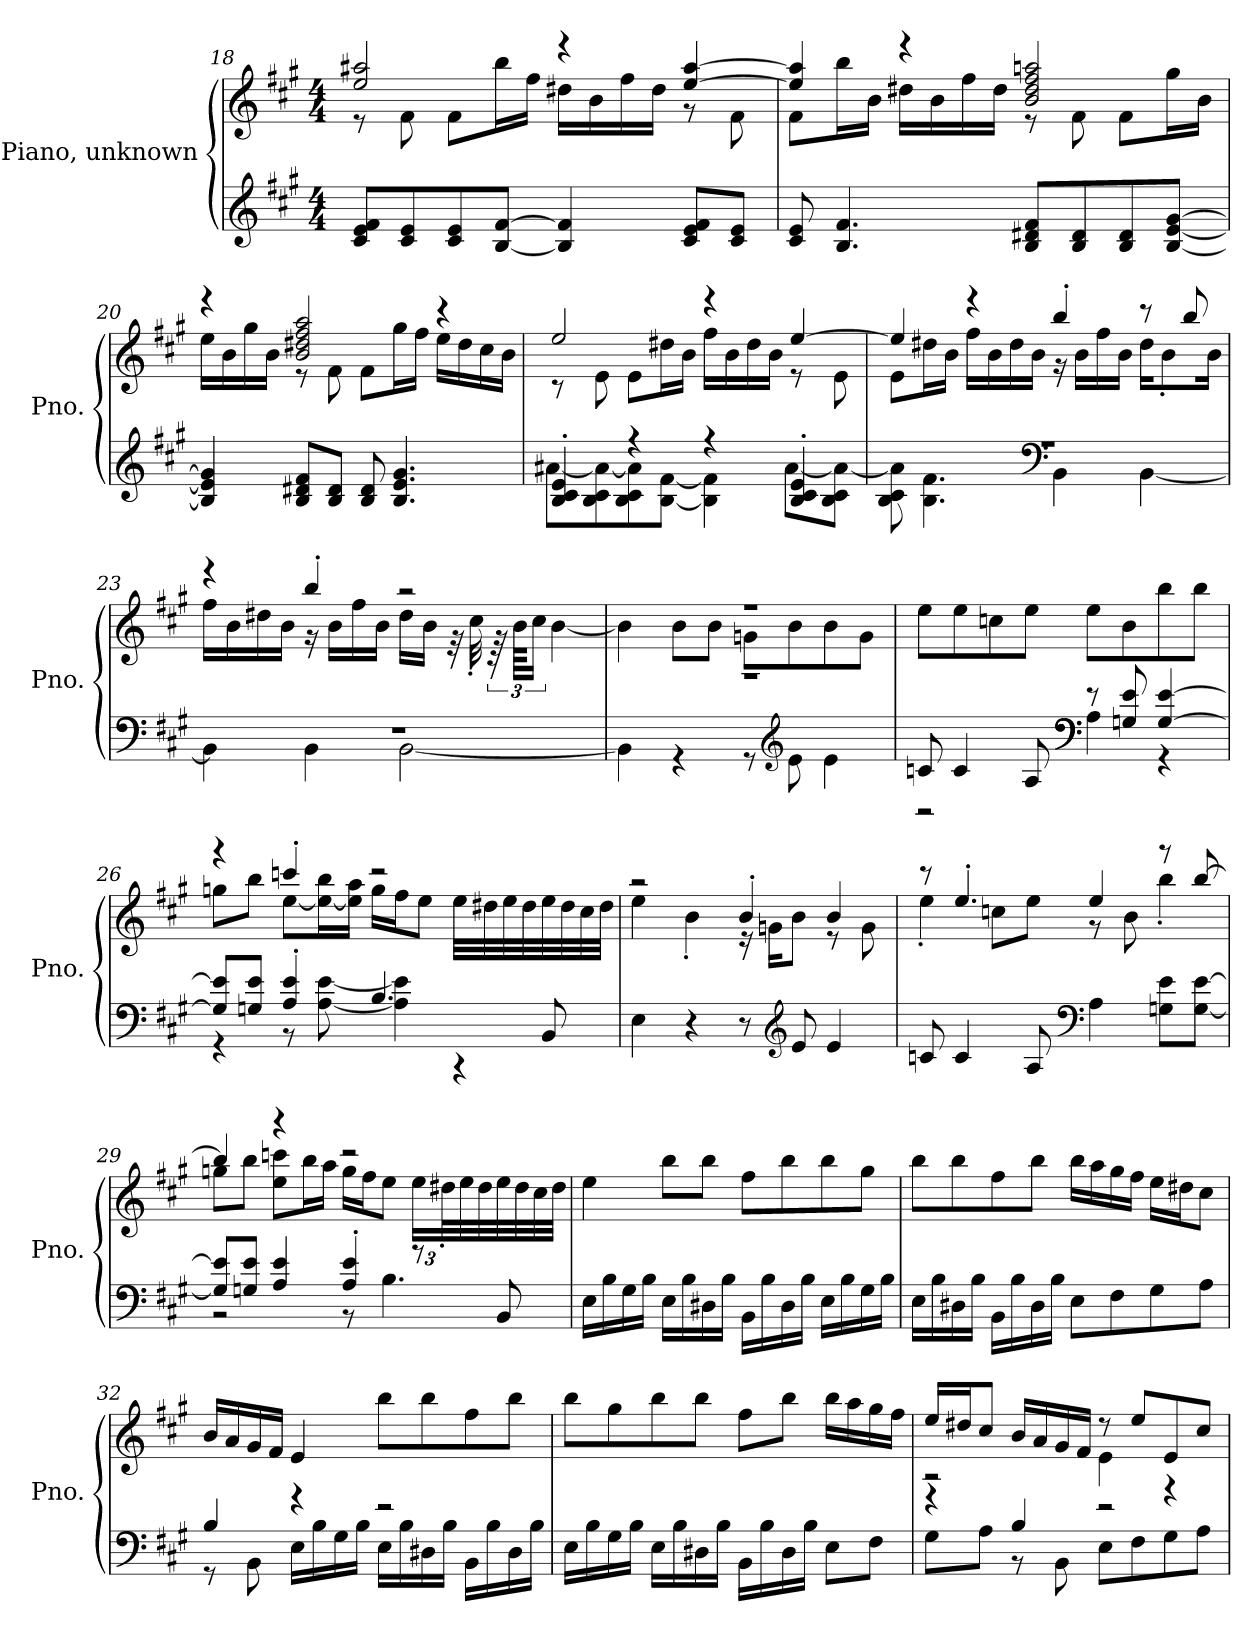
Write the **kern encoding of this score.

**kern	**kern
*part1	*part1
*staff2	*staff1
*I"Piano, unknown	*
*I'Pno.	*
*clefG2	*clefG2
*k[f#c#g#]	*k[f#c#g#]
*M4/4	*M4/4
=18	=18
*	*^
8c#/ 8e/ 8f#/L	2ee/ 2aa#X/	8r
8c#/ 8e/	.	8f#\
8c#/ 8e/	.	8f#\L
[8B/ [8f#/J	.	16bb\L
.	.	16ff#\JJ
4B/] 4f#/]	4r	16dd#X\LL
.	.	16b\
.	.	16ff#\
.	.	16dd#\JJ
8c#/ 8e/ 8f#/L	[4ee/ [4aa#/	8r
8c#/ 8e/J	.	8f#\
!!LO:LB:g=z	!!
=19	=19	=19
8c#/ 8e/	4ee/] 4aa#/]	8f#\L
4.B/ 4.f#/	.	16bb\L
.	.	16b\JJ
.	4r	16dd#X\LL
.	.	16b\
.	.	16ff#\
.	.	16dd#\JJ
8B/ 8d#X/ 8f#/L	2b/ 2dd#/ 2ff#/ 2aan/	8r
8B/ 8d#/	.	8f#\
8B/ 8d#/	.	8f#\L
[8B/ [8e/ [8g#/J	.	16gg#\L
.	.	16b\JJ
=20	=20	=20
4B/] 4e/] 4g#/]	4r	16ee\LL
.	.	16b\
.	.	16gg#\
.	.	16b\JJ
8B/ 8d#X/ 8f#/L	2b/ 2dd#X/ 2ff#/ 2aa/	8r
8B/ 8d#/J	.	8f#\
8B/ 8d#/	.	8f#\L
4.B/ 4.e/ 4.g#/	.	16gg#\L
.	.	16ff#\JJ
.	4r	16ee\LL
.	.	16dd#\
.	.	16cc#\
.	.	16b\JJ
!!LO:LB:g=z	!!
=21	=21	=21
*^	*	*
4B/' 4c#/' 4e/'	[8a#X\L	2ee/	8r
.	8B\ 8c#\ 8a#\_	.	8e\
4r	8B\ 8c#\ 8a#\]	.	8e\L
.	[8B\ [8f#\J	.	16dd#X\L
.	.	.	16b\JJ
4r	4B\] 4f#\]	4r	16ff#\LL
.	.	.	16b\
.	.	.	16dd#\
.	.	.	16b\JJ
4B/' 4c#/' 4e/'	[8a#\L	[4ee/	8r
.	8B\ 8c#\ 8a#\_J	.	8e\
=22	=22	=22	=22
1r	8B\ 8c#\ 8a#\]	4ee/]	8e\L
.	4.B\ 4.f#\	.	16dd#X\L
.	.	.	16b\JJ
.	.	4r	16ff#\LL
.	.	.	16b\
.	.	.	16dd#\
.	.	.	16b\JJ
*clefF4	*	*	*
.	4BB\	4bb'/	16r
.	.	.	16b\LL
.	.	.	16ff#\
.	.	.	16b\JJ
.	[4BB\	8r	16dd#\KL
.	.	.	8b'\
.	.	8bb/	.
.	.	.	16b\Jk
!!LO:LB:g=z	!!
=23	=23	=23	=23
1r	4BB\]	4r	16ff#\LL
.	.	.	16b\
.	.	.	16dd#X\
.	.	.	16b\JJ
.	4BB\	4bb'/	16r
.	.	.	16b\LL
.	.	.	16ff#\
.	.	.	16b\JJ
.	[2BB\	2r	16dd#\LL
.	.	.	16b\JJ
.	.	.	32r
.	.	.	32cc#'\
.	.	.	96r
.	.	.	96b\KKLL
.	.	.	24cc#\JJ
.	.	.	[4b\
=24	=24	=24	=24
1r	4BB\]	1r	4b\]
.	4r	.	8b\L
.	.	.	8b\J
.	8r	.	8gn\L
*clefG2	*	*	*
.	8e\	.	8b\
.	4e\	.	8b\
.	.	.	8g\J
*	*	*v	*v
=25	=25	=25
8cn/	2r	8ee\L
4c/	.	8ee\
.	.	8ccn\
8A/	.	8ee\J
*clefF4	*	*
8r	4A\	8ee\L
8Gn/ 8e/	.	8b\
[4G/ [4e/	4r	8bb\
.	.	8bb\J
!!LO:LB:g=z
=26	=26	=26
*	*	*^
8G/] 8e/]L	4r	4r	8ggn\L
8Gn/ 8e/J	.	.	8bb\J
4A/' 4e/'	8r	4cccn'/	[8ee\L
.	[8A\ [8e\	.	16ee\_ 16bb\L
.	.	.	16ee\] 16aa\JJ
4.B/	4A\] 4e\]	2r	16gg\LL
.	.	.	16ff#\J
.	.	.	8ee\J
.	4r	.	32ee\LLL
.	.	.	32dd#X\
.	.	.	32ee\
.	.	.	32dd#\
8BB/	.	.	32ee\
.	.	.	32dd#\
.	.	.	32cc#\
.	.	.	32dd#\JJJ
*v	*v	*	*
=27	=27	=27
4E\	2r	4ee\
4r	.	4b'\
8r	4b'/	16r
.	.	16gn\KL
*clefG2	*	*
8e/	.	8b\J
4e/	4b/	8r
.	.	8g\
=28	=28	=28
8cn/	8r	4ee'\
4c/	4.ee'/	.
.	.	8ccn\L
8A/	.	8ee\J
*clefF4	*	*
4A\	4ee/	8r
.	.	8b\
8Gn\ 8e\L	8r	4bb'\
[8G\ [8e\J	[8bb/	.
!!LO:LB:g=z	!!
=29	=29	=29
*^	*	*
8G/] 8e/]L	2r	4bb/]	8ggn\L
8Gn/ 8e/J	.	.	8bb\J
4A/ 4e/	.	4r	8ee\ 8cccn\L
.	.	.	16bb\L
.	.	.	16aa\JJ
4A/' 4e/'	8r	2r	16gg\LL
.	.	.	16ff#\J
.	4.B\	.	8ee\J
*	*	*	*Xbrackettup
8r	.	.	24ee\LL
.	.	.	48dd#X'\L
.	.	.	32ee\
.	.	.	32dd#\
8BB/	.	.	32ee\
.	.	.	32dd#\
.	.	.	32cc#\
.	.	.	32dd#\JJJ
*v	*v	*	*
*	*v	*v
=30	=30
16E\LL	4ee\
16B\	.
16G#\	.
16B\JJ	.
16E\LL	8bb\L
16B\	.
16D#X\	8bb\J
16B\JJ	.
16BB\LL	8ff#\L
16B\	.
16D#\	8bb\
16B\JJ	.
16E\LL	8bb\
16B\	.
16G#\	8gg#\J
16B\JJ	.
!!LO:PB:g=z
=31	=31
16E\LL	8bb\L
16B\	.
16D#X\	8bb\
16B\JJ	.
16BB\LL	8ff#\
16B\	.
16D#\	8bb\J
16B\JJ	.
8E\L	16bb\LL
.	16aa\
8F#\	16gg#\
.	16ff#\JJ
8G#\	16ee\LL
.	16dd#X\J
8A\J	8cc#\J
=32	=32
*^	*
4B/	8r	16b/LL
.	.	16a/
.	8BB\	16g#/
.	.	16f#/JJ
4r	16E\LL	4e/
.	16B\	.
.	16G#\	.
.	16B\JJ	.
2r	16E\LL	8bb\L
.	16B\	.
.	16D#X\	8bb\
.	16B\JJ	.
.	16BB\LL	8ff#\
.	16B\	.
.	16D#\	8bb\J
.	16B\JJ	.
*v	*v	*
!!LO:LB:g=z
=33	=33
16E\LL	8bb\L
16B\	.
16G#\	8gg#\
16B\JJ	.
16E\LL	8bb\
16B\	.
16D#X\	8bb\J
16B\JJ	.
16BB\LL	8ff#\L
16B\	.
16D#\	8bb\J
16B\JJ	.
8E\L	16bb\LL
.	16aa\
8F#\J	16gg#\
.	16ff#\JJ
=34	=34
*^	*^
4r	8G#\L	16ee/LL	2r
.	.	16dd#X/J	.
.	8A\J	8cc#/J	.
4B/	8r	16b/LL	.
.	.	16a/	.
.	8BB\	16g#/	.
.	.	16f#/JJ	.
2r	8E\L	8r	4e\
.	8F#\	8ee/L	.
.	8G#\	8e/	4r
.	8A\J	8cc#/J	.
*v	*v	*	*
*	*v	*v
=	=
*-	*-
